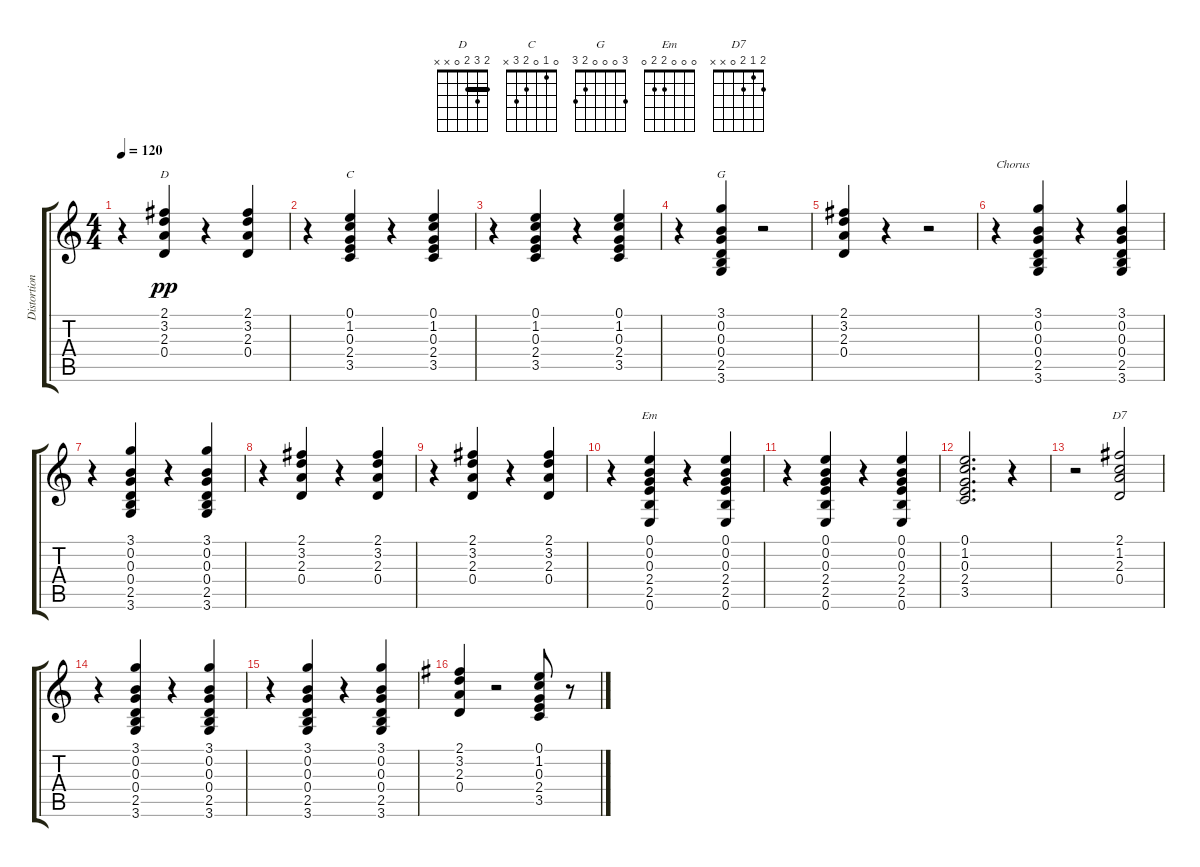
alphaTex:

\track ("Distortion Guitar 2" "Distortion") {instrument overdrivenguitar}
\staff {score tabs}
\tuning (E4 B3 G3 D3 A2 E2) {hide}
\chord ("D" 2 3 2 0 x x) {barre 2}
\chord ("C" 0 1 0 2 3 x)
\chord ("G" 3 0 0 0 2 3)
\chord ("Em" 0 0 0 2 2 0)
\chord ("D7" 2 1 2 0 x x)
\ts (4 4)
\tempo 120
\clef g2
\ks c
r.4{dy pp} (2.1 3.2 2.3 0.4).4{ch "D"} r.4 (2.1 3.2 2.3 0.4).4 |
r.4 (0.1 1.2 0.3 2.4 3.5).4{ch "C"} r.4 (0.1 1.2 0.3 2.4 3.5).4 |
r.4 (0.1 1.2 0.3 2.4 3.5).4 r.4 (0.1 1.2 0.3 2.4 3.5).4 |
r.4 (3.1 0.2 0.3 0.4 2.5 3.6).4{ch "G"} r.2 |
(2.1 3.2 2.3 0.4).4 r.4 r.2 |
r.4{txt "Chorus"} (3.1 0.2 0.3 0.4 2.5 3.6).4 r.4 (3.1 0.2 0.3 0.4 2.5 3.6).4 |
r.4 (3.1 0.2 0.3 0.4 2.5 3.6).4 r.4 (3.1 0.2 0.3 0.4 2.5 3.6).4 |
r.4 (2.1 3.2 2.3 0.4).4 r.4 (2.1 3.2 2.3 0.4).4 |
r.4 (2.1 3.2 2.3 0.4).4 r.4 (2.1 3.2 2.3 0.4).4 |
r.4 (0.1 0.2 0.3 2.4 2.5 0.6).4{ch "Em"} r.4 (0.1 0.2 0.3 2.4 2.5 0.6).4 |
r.4 (0.1 0.2 0.3 2.4 2.5 0.6).4 r.4 (0.1 0.2 0.3 2.4 2.5 0.6).4 |
(0.1 1.2 0.3 2.4 3.5).2{d} r.4 |
r.2 (2.1 1.2 2.3 0.4).2{ch "D7"} |
r.4 (3.1 0.2 0.3 0.4 2.5 3.6).4 r.4 (3.1 0.2 0.3 0.4 2.5 3.6).4 |
r.4 (3.1 0.2 0.3 0.4 2.5 3.6).4 r.4 (3.1 0.2 0.3 0.4 2.5 3.6).4 |
\ks g
(2.1 3.2 2.3 0.4).4 r.2 (0.1 1.2 0.3 2.4 3.5).8 r.8
